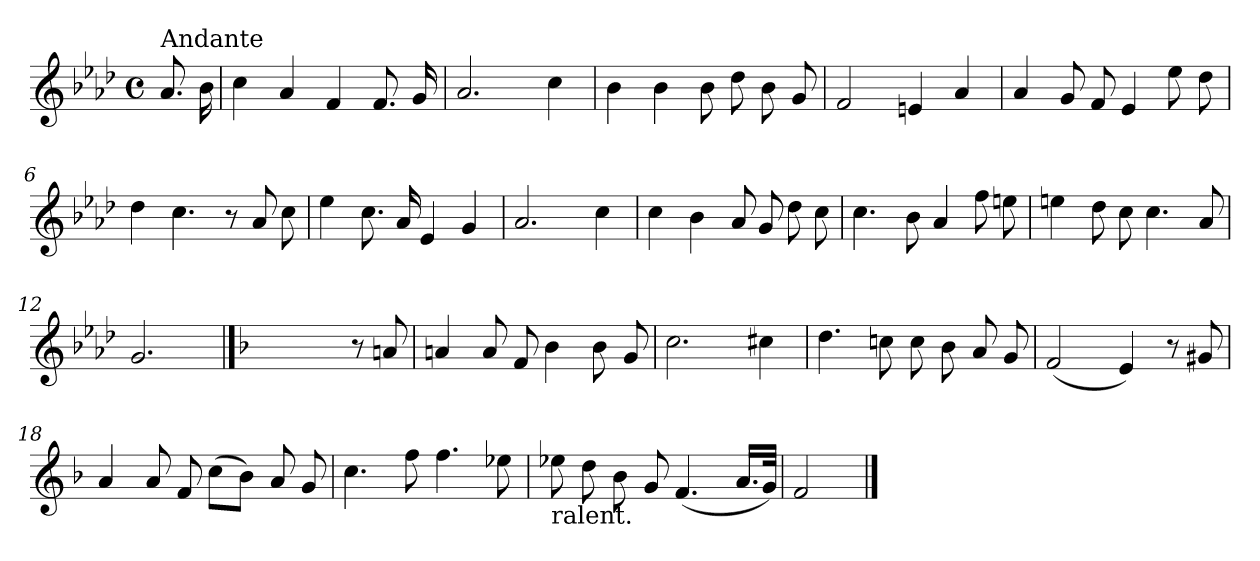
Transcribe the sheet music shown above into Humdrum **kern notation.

**kern
*part1
*staff1
*clefG2
*k[b-e-a-d-]
*f:
*M4/4
*met(c)
=
!LO:TX:a:t=Andante
8.a-/
16b-\
=1
4cc\
4a-/
4f/
8.f/
16g/
=2
2.a-/
4cc\
=3
4b-\
4b-\
8b-\
8dd-\
8b-\
8g/
=4
2f/
4en/
4a-/
!!LO:LB:g=z
=5
4a-/
8g/
8f/
4e-/
8ee-\
8dd-\
=6
4dd-\
4.cc\
8r
8a-/
8cc\
=7
4ee-\
8.cc\
16a-/
4e-/
4g/
=8
2.a-/
4cc\
=9
4cc\
4b-\
8a-/
8g/
8dd-\
8cc\
!!LO:LB:g=z
=10
4.cc\
8b-\
4a-/
8ff\
8een\
=11
4een\
8dd-\
8cc\
4.cc\
8a-/
=12
2.g/
==13
*k[b-]
2.ryy
8r
8an/
=14
4an/
8a/
8f/
4b-\
8b-\
8g/
!!LO:LB:g=z
=15
2.cc\
4cc#X\
=16
4.dd\
8ccn\
8cc\
8b-\
8a/
8g/
=17
(<2f/
4e/)
8r
8g#X/
=18
4a/
8a/
8f/
(>8cc\L
8b-\J)
8a/
8g/
=19
4.cc\
8ff\
4.ff\
8ee-X\
!!LO:LB:g=z
=20
!LO:TX:b:t=ralent.
8ee-X\
8dd\
8b-\
8g/
(<4.f/
16.a/LL
32g/JJk)
=21
2f/
==
*-
